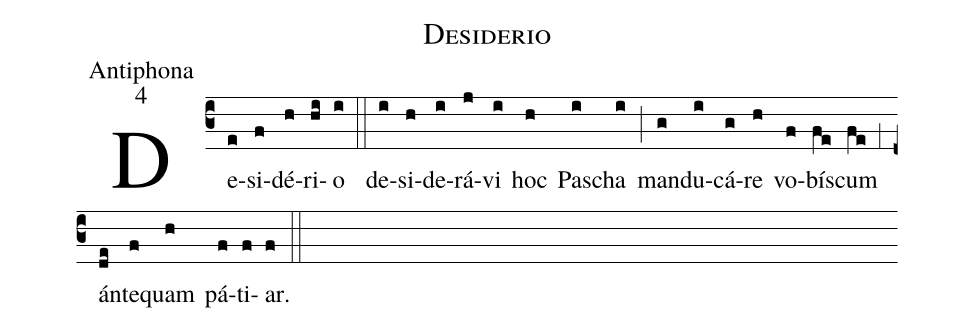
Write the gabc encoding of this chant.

name:Desiderio;
office-part:Antiphona;
mode:4;
%%
(c3) De(e)si(f)dé(h)ri(hi)o(i) (::)
de(i)si(h)de(i)rá(j)vi(i) hoc(h) Pa(i)scha(i) (;) man(g)du(i)cá(g)re(h) vo(f)bí(fe)scum(fe) (,1) án(de)te(f)quam(h) pá(f)ti(f)ar.(f) (::)
